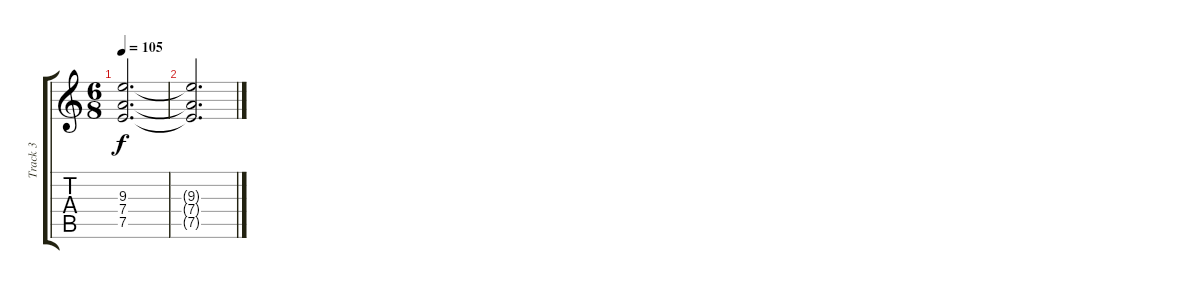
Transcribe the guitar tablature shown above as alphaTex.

\track ("Track 3" "Track 3") {instrument acousticguitarsteel}
\staff {score tabs}
\tuning (E4 B3 G3 D3 A2 D2) {hide}
\ts (6 8)
\tempo 105
\clef g2
\ks c
(9.3{t} 7.4{t} 7.5{t}).2{d dy f} |
(9.3{t} 7.4{t} 7.5{t}).2{d}
